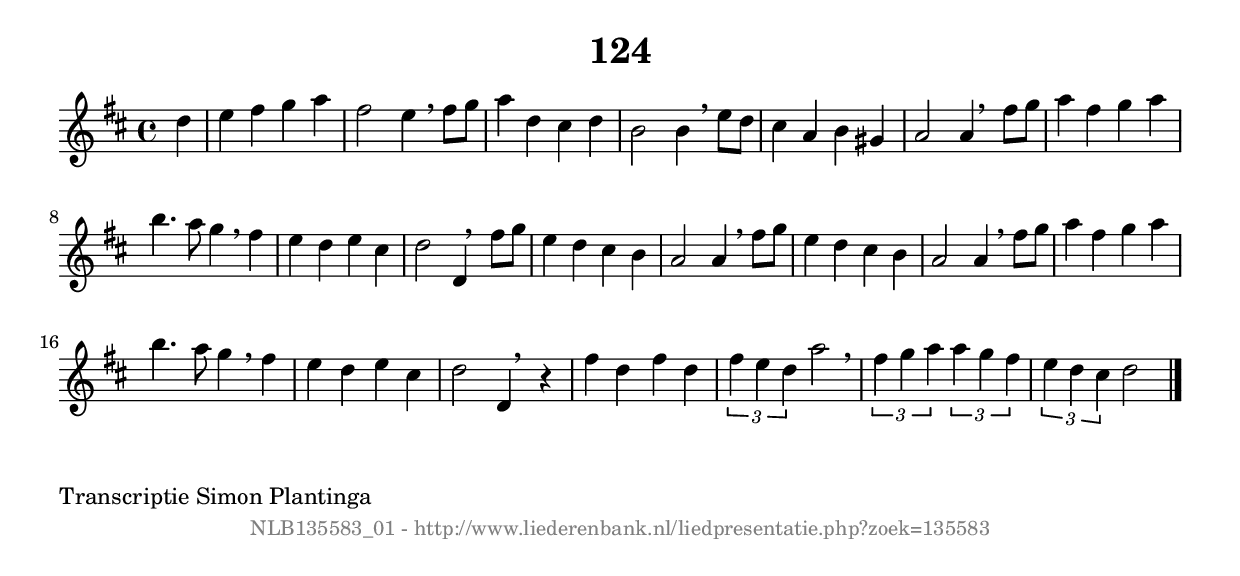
%
% produced by wce2krn 1.64 (7 June 2014)
%
\version"2.16"
#(append! paper-alist '(("long" . (cons (* 210 mm) (* 2000 mm)))))
#(set-default-paper-size "long")
sb = {\breathe}
mBreak = {\breathe }
bBreak = {\breathe }
x = {\once\override NoteHead #'style = #'cross }
gl=\glissando
itime={\override Staff.TimeSignature #'stencil = ##f }
ficta = {\once\set suggestAccidentals = ##t}
fine = {\once\override Score.RehearsalMark #'self-alignment-X = #1 \mark \markup {\italic{Fine}}}
dc = {\once\override Score.RehearsalMark #'self-alignment-X = #1 \mark \markup {\italic{D.C.}}}
dcf = {\once\override Score.RehearsalMark #'self-alignment-X = #1 \mark \markup {\italic{D.C. al Fine}}}
dcc = {\once\override Score.RehearsalMark #'self-alignment-X = #1 \mark \markup {\italic{D.C. al Coda}}}
ds = {\once\override Score.RehearsalMark #'self-alignment-X = #1 \mark \markup {\italic{D.S.}}}
dsf = {\once\override Score.RehearsalMark #'self-alignment-X = #1 \mark \markup {\italic{D.S. al Fine}}}
dsc = {\once\override Score.RehearsalMark #'self-alignment-X = #1 \mark \markup {\italic{D.S. al Coda}}}
pv = {\set Score.repeatCommands = #'((volta "1"))}
sv = {\set Score.repeatCommands = #'((volta "2"))}
tv = {\set Score.repeatCommands = #'((volta "3"))}
qv = {\set Score.repeatCommands = #'((volta "4"))}
xv = {\set Score.repeatCommands = #'((volta #f))}
\header{ tagline = ""
title = "124"
}
\score {{
\key d \major
\relative g'
{
\set melismaBusyProperties = #'()
\partial 32*8
\time 4/4
\tempo 4=120
\override Score.MetronomeMark #'transparent = ##t
\override Score.RehearsalMark #'break-visibility = #(vector #t #t #f)
d'4 | e4 fis4 g4 a4 | fis2 e4 \sb fis8 g8 | a4 d,4 cis4 d4 | b2 b4 \sb e8 d8 | cis4 a4 b4 gis4 | a2 a4 \bar ":|:" \bBreak
fis'8 g8 | a4 fis4 g4 a4 | b4. a8 g4 \sb fis4 | e4 d4 e4 cis4 | d2 d,4 \bar ":|:" \bBreak
fis'8 g8 | e4 d4 cis4 b4 | a2 a4 \sb fis'8 g8 | e4 d4 cis4 b4 | a2 a4 \sb fis'8 g8 | a4 fis4 g4 a4 | b4. a8 g4 \sb fis4 | e4 d4 e4 cis4 | d2 d,4 \bar ":|:" \bBreak
r4 | fis'4 d4 fis4 d4 | \times 2/3 { fis4 e4 d4 } a'2 \sb | \times 2/3 { fis4 g4 a4 } \times 2/3 { a4 g4 fis4 } | \times 2/3 { e4 d4 cis4 } d2 \bar "|."
 }}
 \midi { }
 \layout {
            indent = 0.0\cm
}
}
\markup { \wordwrap-string #" 
Transcriptie Simon Plantinga
"}
\markup { \vspace #0 } \markup { \with-color #grey \fill-line { \center-column { \smaller "NLB135583_01 - http://www.liederenbank.nl/liedpresentatie.php?zoek=135583" } } }
